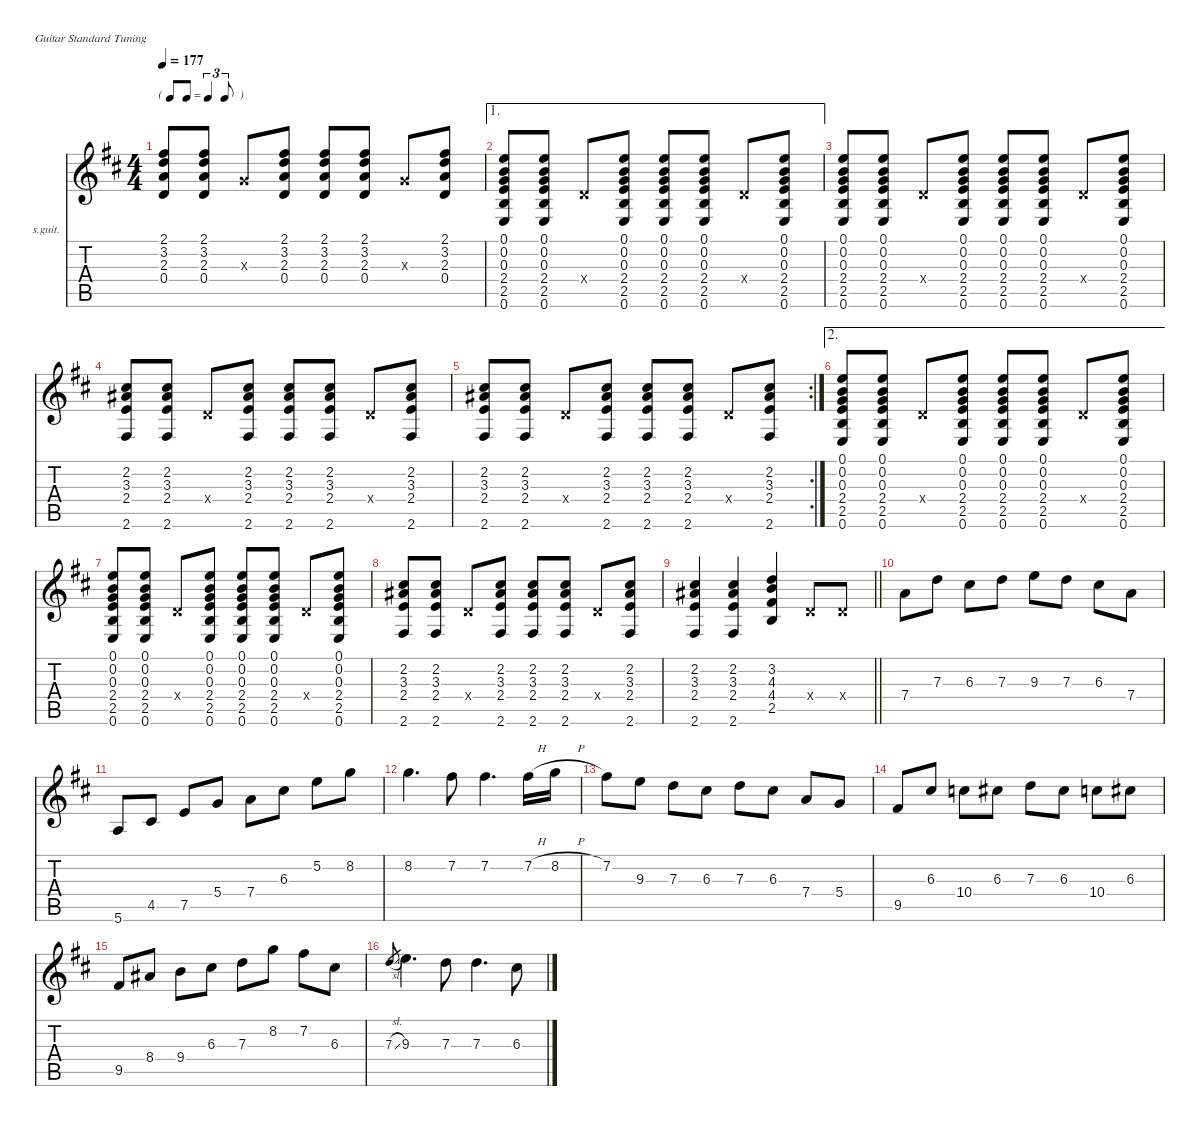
\hideDynamics
\bracketExtendMode nobrackets
\firstSystemTrackNameOrientation horizontal
\otherSystemsTrackNameOrientation horizontal
\track ("固快扼" "s.guit.") {instrument acousticguitarsteel}
\staff {score tabs}
\tuning (E4 B3 G3 D3 A2 E2)
\ts (4 4)
\tf triplet8th
\tempo 177
\clef g2
\ks bminor
(2.1{acc #} 3.2{acc forcenatural} 2.3{acc forcenatural} 0.4{acc forcenatural}).8{dy f} (2.1{acc #} 3.2{acc forcenatural} 2.3{acc forcenatural} 0.4{acc forcenatural}).8 0.3{x acc forcenatural}.8 (2.1{acc #} 3.2{acc forcenatural} 2.3{acc forcenatural} 0.4{acc forcenatural}).8 (2.1{acc #} 3.2{acc forcenatural} 2.3{acc forcenatural} 0.4{acc forcenatural}).8 (2.1{acc #} 3.2{acc forcenatural} 2.3{acc forcenatural} 0.4{acc forcenatural}).8 0.3{x acc forcenatural}.8 (2.1{acc #} 3.2{acc forcenatural} 2.3{acc forcenatural} 0.4{acc forcenatural}).8 |
\ae 1
(0.1{acc forcenatural} 0.2{acc forcenatural} 0.3{acc forcenatural} 2.4{acc forcenatural} 2.5{acc forcenatural} 0.6{acc forcenatural}).8 (0.1{acc forcenatural} 0.2{acc forcenatural} 0.3{acc forcenatural} 2.4{acc forcenatural} 2.5{acc forcenatural} 0.6{acc forcenatural}).8 0.4{x acc forcenatural}.8 (0.1{acc forcenatural} 0.2{acc forcenatural} 0.3{acc forcenatural} 2.4{acc forcenatural} 2.5{acc forcenatural} 0.6{acc forcenatural}).8 (0.1{acc forcenatural} 0.2{acc forcenatural} 0.3{acc forcenatural} 2.4{acc forcenatural} 2.5{acc forcenatural} 0.6{acc forcenatural}).8 (0.1{acc forcenatural} 0.2{acc forcenatural} 0.3{acc forcenatural} 2.4{acc forcenatural} 2.5{acc forcenatural} 0.6{acc forcenatural}).8 0.4{x acc forcenatural}.8 (0.1{acc forcenatural} 0.2{acc forcenatural} 0.3{acc forcenatural} 2.4{acc forcenatural} 2.5{acc forcenatural} 0.6{acc forcenatural}).8 |
(0.1{acc forcenatural} 0.2{acc forcenatural} 0.3{acc forcenatural} 2.4{acc forcenatural} 2.5{acc forcenatural} 0.6{acc forcenatural}).8 (0.1{acc forcenatural} 0.2{acc forcenatural} 0.3{acc forcenatural} 2.4{acc forcenatural} 2.5{acc forcenatural} 0.6{acc forcenatural}).8 0.4{x acc forcenatural}.8 (0.1{acc forcenatural} 0.2{acc forcenatural} 0.3{acc forcenatural} 2.4{acc forcenatural} 2.5{acc forcenatural} 0.6{acc forcenatural}).8 (0.1{acc forcenatural} 0.2{acc forcenatural} 0.3{acc forcenatural} 2.4{acc forcenatural} 2.5{acc forcenatural} 0.6{acc forcenatural}).8 (0.1{acc forcenatural} 0.2{acc forcenatural} 0.3{acc forcenatural} 2.4{acc forcenatural} 2.5{acc forcenatural} 0.6{acc forcenatural}).8 0.4{x acc forcenatural}.8 (0.1{acc forcenatural} 0.2{acc forcenatural} 0.3{acc forcenatural} 2.4{acc forcenatural} 2.5{acc forcenatural} 0.6{acc forcenatural}).8 |
(2.2{acc #} 3.3{acc #} 2.4{acc forcenatural} 2.6{acc #}).8 (2.2{acc #} 3.3{acc #} 2.4{acc forcenatural} 2.6{acc #}).8 0.4{x acc forcenatural}.8 (2.2{acc #} 3.3{acc #} 2.4{acc forcenatural} 2.6{acc #}).8 (2.2{acc #} 3.3{acc #} 2.4{acc forcenatural} 2.6{acc #}).8 (2.2{acc #} 3.3{acc #} 2.4{acc forcenatural} 2.6{acc #}).8 0.4{x acc forcenatural}.8 (2.2{acc #} 3.3{acc #} 2.4{acc forcenatural} 2.6{acc #}).8 |
\rc 2
(2.2{acc #} 3.3{acc #} 2.4{acc forcenatural} 2.6{acc #}).8 (2.2{acc #} 3.3{acc #} 2.4{acc forcenatural} 2.6{acc #}).8 0.4{x acc forcenatural}.8 (2.2{acc #} 3.3{acc #} 2.4{acc forcenatural} 2.6{acc #}).8 (2.2{acc #} 3.3{acc #} 2.4{acc forcenatural} 2.6{acc #}).8 (2.2{acc #} 3.3{acc #} 2.4{acc forcenatural} 2.6{acc #}).8 0.4{x acc forcenatural}.8 (2.2{acc #} 3.3{acc #} 2.4{acc forcenatural} 2.6{acc #}).8 |
\ae 2
(0.1{acc forcenatural} 0.2{acc forcenatural} 0.3{acc forcenatural} 2.4{acc forcenatural} 2.5{acc forcenatural} 0.6{acc forcenatural}).8 (0.1{acc forcenatural} 0.2{acc forcenatural} 0.3{acc forcenatural} 2.4{acc forcenatural} 2.5{acc forcenatural} 0.6{acc forcenatural}).8 0.4{x acc forcenatural}.8 (0.1{acc forcenatural} 0.2{acc forcenatural} 0.3{acc forcenatural} 2.4{acc forcenatural} 2.5{acc forcenatural} 0.6{acc forcenatural}).8 (0.1{acc forcenatural} 0.2{acc forcenatural} 0.3{acc forcenatural} 2.4{acc forcenatural} 2.5{acc forcenatural} 0.6{acc forcenatural}).8 (0.1{acc forcenatural} 0.2{acc forcenatural} 0.3{acc forcenatural} 2.4{acc forcenatural} 2.5{acc forcenatural} 0.6{acc forcenatural}).8 0.4{x acc forcenatural}.8 (0.1{acc forcenatural} 0.2{acc forcenatural} 0.3{acc forcenatural} 2.4{acc forcenatural} 2.5{acc forcenatural} 0.6{acc forcenatural}).8 |
(0.1{acc forcenatural} 0.2{acc forcenatural} 0.3{acc forcenatural} 2.4{acc forcenatural} 2.5{acc forcenatural} 0.6{acc forcenatural}).8 (0.1{acc forcenatural} 0.2{acc forcenatural} 0.3{acc forcenatural} 2.4{acc forcenatural} 2.5{acc forcenatural} 0.6{acc forcenatural}).8 0.4{x acc forcenatural}.8 (0.1{acc forcenatural} 0.2{acc forcenatural} 0.3{acc forcenatural} 2.4{acc forcenatural} 2.5{acc forcenatural} 0.6{acc forcenatural}).8 (0.1{acc forcenatural} 0.2{acc forcenatural} 0.3{acc forcenatural} 2.4{acc forcenatural} 2.5{acc forcenatural} 0.6{acc forcenatural}).8 (0.1{acc forcenatural} 0.2{acc forcenatural} 0.3{acc forcenatural} 2.4{acc forcenatural} 2.5{acc forcenatural} 0.6{acc forcenatural}).8 0.4{x acc forcenatural}.8 (0.1{acc forcenatural} 0.2{acc forcenatural} 0.3{acc forcenatural} 2.4{acc forcenatural} 2.5{acc forcenatural} 0.6{acc forcenatural}).8 |
(2.2{acc #} 3.3{acc #} 2.4{acc forcenatural} 2.6{acc #}).8 (2.2{acc #} 3.3{acc #} 2.4{acc forcenatural} 2.6{acc #}).8 0.4{x acc forcenatural}.8 (2.2{acc #} 3.3{acc #} 2.4{acc forcenatural} 2.6{acc #}).8 (2.2{acc #} 3.3{acc #} 2.4{acc forcenatural} 2.6{acc #}).8 (2.2{acc #} 3.3{acc #} 2.4{acc forcenatural} 2.6{acc #}).8 0.4{x acc forcenatural}.8 (2.2{acc #} 3.3{acc #} 2.4{acc forcenatural} 2.6{acc #}).8 |
\barLineRight lightlight
(2.2{acc #} 3.3{acc #} 2.4{acc forcenatural} 2.6{acc #}).4 (2.2{acc #} 3.3{acc #} 2.4{acc forcenatural} 2.6{acc #}).4 (3.2{acc forcenatural} 4.3{acc forcenatural} 4.4{acc #} 2.5{acc forcenatural}).4 0.4{x acc forcenatural}.8 0.4{x acc forcenatural}.8 |
7.4{acc forcenatural}.8 7.3{acc forcenatural}.8 6.3{acc #}.8 7.3{acc forcenatural}.8 9.3{acc forcenatural}.8 7.3{acc forcenatural}.8 6.3{acc #}.8 7.4{acc forcenatural}.8 |
5.6{acc forcenatural}.8 4.5{acc #}.8 7.5{acc forcenatural}.8 5.4{acc forcenatural}.8 7.4{acc forcenatural}.8 6.3{acc #}.8 5.2{acc forcenatural}.8 8.2{acc forcenatural}.8 |
8.2{acc forcenatural}.4{d} 7.2{acc #}.8 7.2{acc #}.4{d} 7.2{h acc #}.16 8.2{h acc forcenatural}.16 |
7.2{acc #}.8 9.3{acc forcenatural}.8 7.3{acc forcenatural}.8 6.3{acc #}.8 7.3{acc forcenatural}.8 6.3{acc #}.8 7.4{acc forcenatural}.8 5.4{acc forcenatural}.8 |
9.5{acc #}.8 6.3{acc #}.8 10.4{acc forcenatural}.8 6.3{acc #}.8 7.3{acc forcenatural}.8 6.3{acc #}.8 10.4{acc forcenatural}.8 6.3{acc #}.8 |
9.5{acc #}.8 8.4{acc #}.8 9.4{acc forcenatural}.8 6.3{acc #}.8 7.3{acc forcenatural}.8 8.2{acc forcenatural}.8 7.2{acc #}.8 6.3{acc #}.8 |
7.3{sl acc forcenatural}.8{gr dy mf} 9.3{acc forcenatural}.4{d dy f} 7.3{acc forcenatural}.8 7.3{acc forcenatural}.4{d} 6.3{acc #}.8
